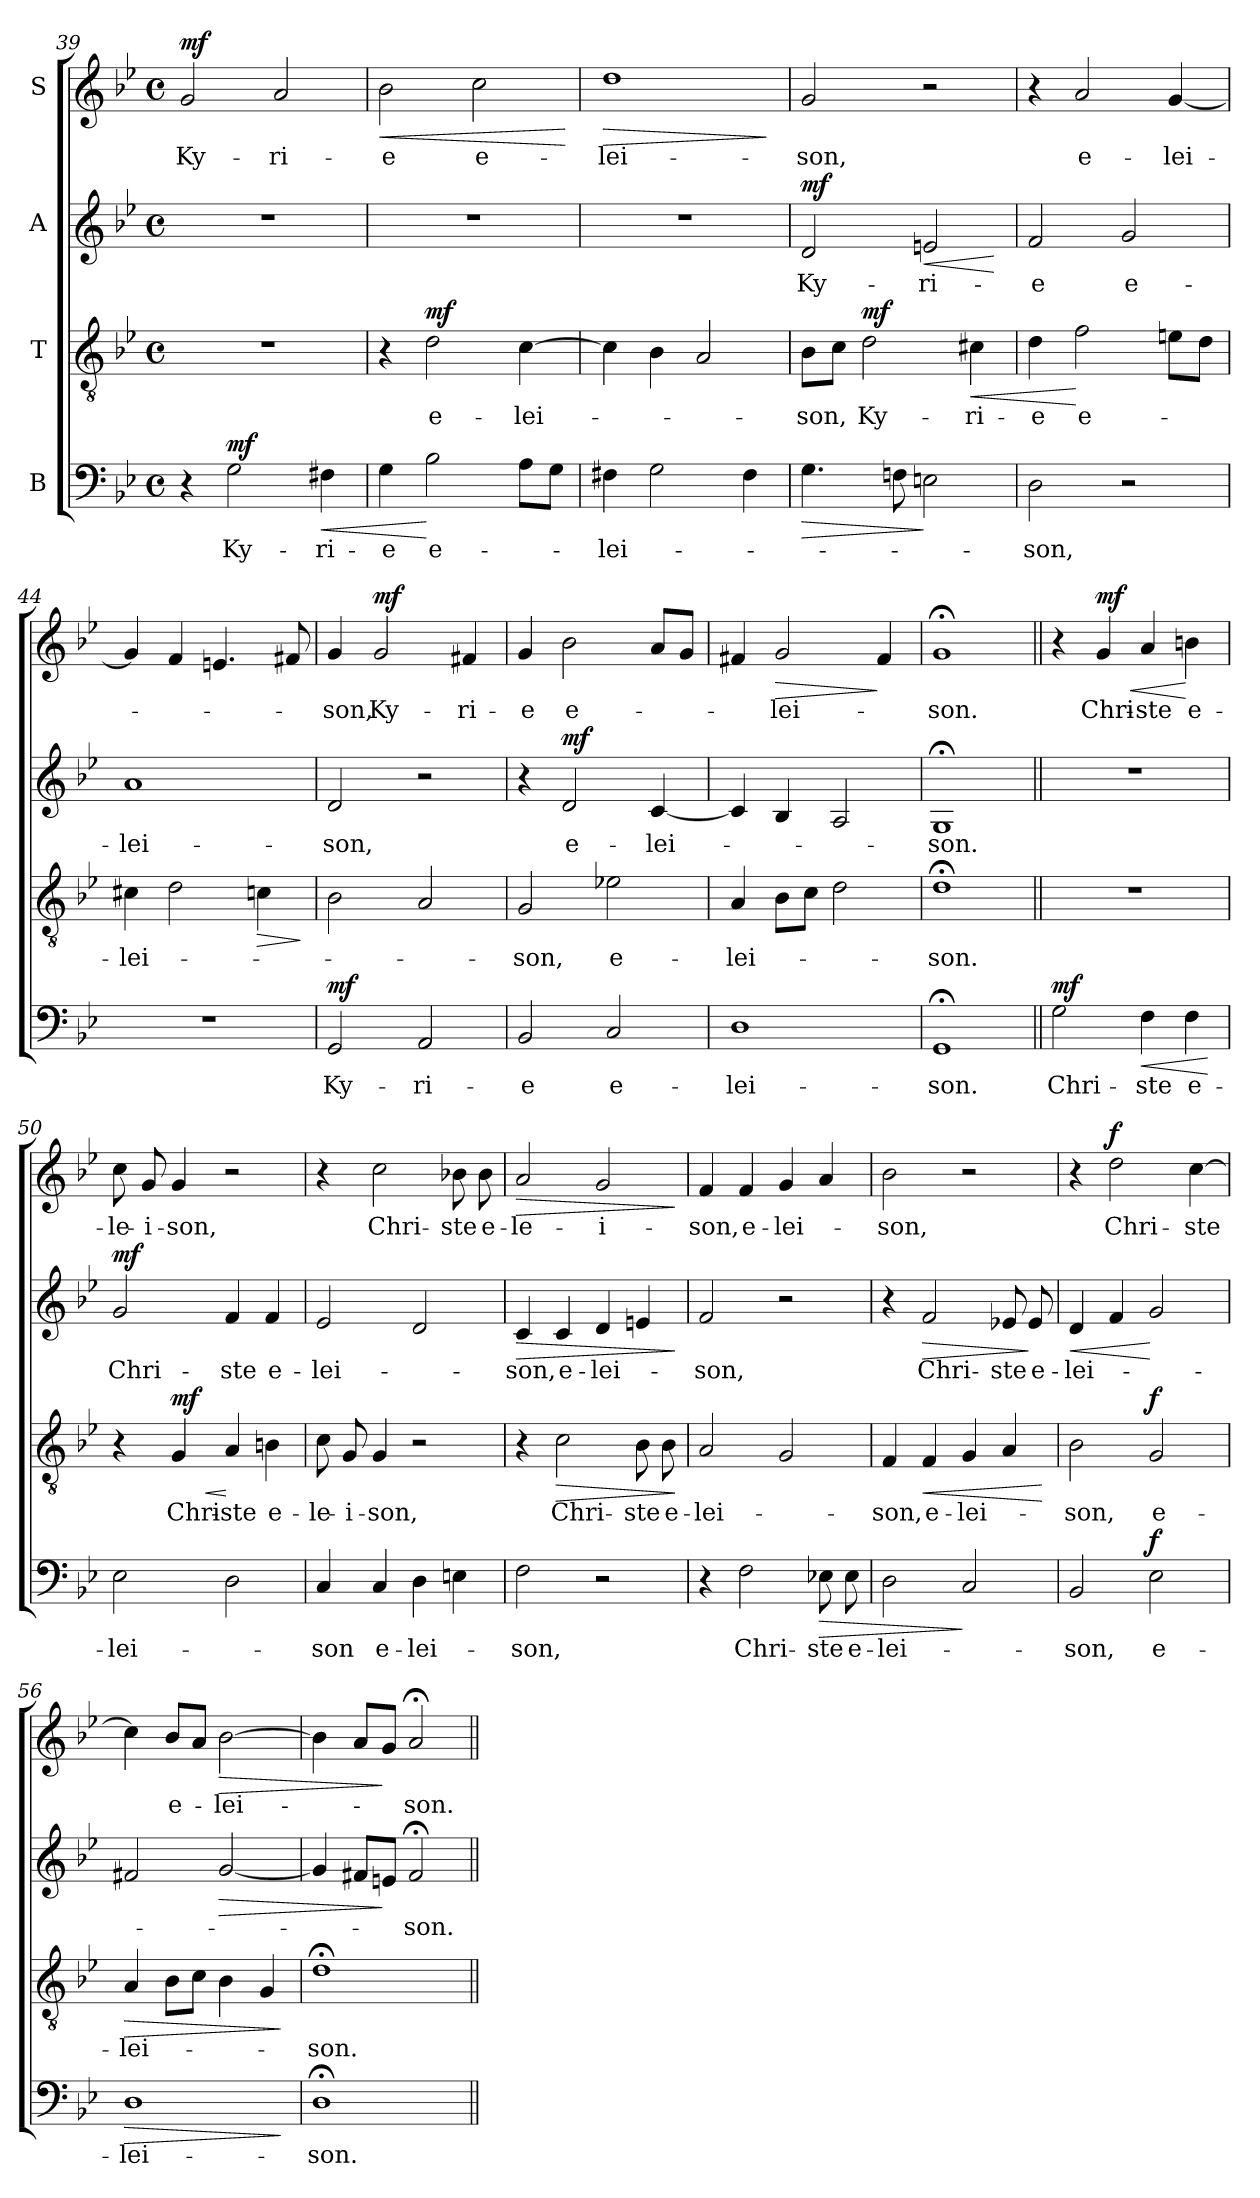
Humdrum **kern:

**kern	**text	**dynam	**kern	**text	**dynam	**kern	**text	**dynam	**kern	**text	**dynam
*part4	*part4	*part4	*part3	*part3	*part3	*part2	*part2	*part2	*part1	*part1	*part1
*staff4	*staff4	*staff4	*staff3	*staff3	*staff3	*staff2	*staff2	*staff2	*staff1	*staff1	*staff1
*I"B	*	*	*I"T	*	*	*I"A	*	*	*I"S	*	*
!!LO:PB:g=z
*clefF4	*	*	*clefGv2	*	*	*clefG2	*	*	*clefG2	*	*
*k[b-e-]	*	*	*k[b-e-]	*	*	*k[b-e-]	*	*	*k[b-e-]	*	*
*B-:	*	*	*B-:	*	*	*B-:	*	*	*B-:	*	*
*M4/4	*	*	*M4/4	*	*	*M4/4	*	*	*M4/4	*	*
*met(c)	*	*	*met(c)	*	*	*met(c)	*	*	*met(c)	*	*
*MM80	*	*	*MM80	*	*	*MM80	*	*	*MM80	*	*
=39	=39	=39	=39	=39	=39	=39	=39	=39	=39	=39	=39
!	!	!	!	!	!	!	!	!	!	!	!LO:DY:a
4r	.	.	1r	.	.	1r	.	.	2g/	Ky-	mf
!	!	!LO:DY:a	!	!	!	!	!	!	!	!	!
2G\	Ky-	mf	.	.	.	.	.	.	.	.	.
.	.	.	.	.	.	.	.	.	2a/	-ri-	.
!	!	!LO:HP:b	!	!	!	!	!	!	!	!	!
4F#X\	-ri-	<	.	.	.	.	.	.	.	.	.
=40	=40	=40	=40	=40	=40	=40	=40	=40	=40	=40	=40
!	!	!	!	!	!	!	!	!	!	!	!LO:HP:b
4G\	-e	.	4r	.	.	1r	.	.	2b-\	-e	<
!	!	!	!	!	!LO:DY:a	!	!	!	!	!	!
2B-\	e-	[	2d\	e-	mf	.	.	.	.	.	.
.	.	.	.	.	.	.	.	.	2cc\	e-	.
8A\L	.	.	[4c\	-lei-	.	.	.	.	.	.	.
8G\J	.	.	.	.	.	.	.	.	.	.	.
.	.	.	.	.	.	.	.	.	.	.	[
=41	=41	=41	=41	=41	=41	=41	=41	=41	=41	=41	=41
!	!	!	!	!	!	!	!	!	!	!	!LO:HP:b
4F#X\	-lei-	.	4c\]	.	.	1r	.	.	1dd	-lei-	>
2G\	.	.	4B-\	.	.	.	.	.	.	.	.
.	.	.	2A/	.	.	.	.	.	.	.	.
4F#\	.	.	.	.	.	.	.	.	.	.	.
.	.	.	.	.	.	.	.	.	.	.	]
=42	=42	=42	=42	=42	=42	=42	=42	=42	=42	=42	=42
!	!	!LO:HP:b	!	!	!	!	!	!LO:DY:a	!	!	!
4.G\	.	>	8B-\L	-son,	.	2d/	Ky-	mf	2g/	-son,	.
.	.	.	8c\J	.	.	.	.	.	.	.	.
!	!	!	!	!	!LO:DY:a	!	!	!	!	!	!
.	.	.	2d\	Ky-	mf	.	.	.	.	.	.
8Fn\	.	.	.	.	.	.	.	.	.	.	.
!	!	!	!	!	!	!	!	!LO:HP:b	!	!	!
2En\	.	]	.	.	.	2en/	-ri-	<	2r	.	.
!	!	!	!	!	!LO:HP:b	!	!	!	!	!	!
.	.	.	4c#X\	-ri-	<	.	.	.	.	.	.
.	.	.	.	.	.	.	.	[	.	.	.
=43	=43	=43	=43	=43	=43	=43	=43	=43	=43	=43	=43
2D\	-son,	.	4d\	-e	.	2f/	-e	.	4r	.	.
.	.	.	2f\	e-	[	.	.	.	2a/	e-	.
2r	.	.	.	.	.	2g/	e-	.	.	.	.
.	.	.	8en\L	.	.	.	.	.	[4g/	-lei-	.
.	.	.	8d\J	.	.	.	.	.	.	.	.
=44	=44	=44	=44	=44	=44	=44	=44	=44	=44	=44	=44
1r	.	.	4c#X\	-lei-	.	1a	-lei-	.	4g/]	.	.
.	.	.	2d\	.	.	.	.	.	4f/	.	.
.	.	.	.	.	.	.	.	.	4.en/	.	.
!	!	!	!	!	!LO:HP:b	!	!	!	!	!	!
.	.	.	4cn\	.	>	.	.	.	.	.	.
.	.	.	.	.	.	.	.	.	8f#X/	.	.
.	.	.	.	.	]	.	.	.	.	.	.
=45	=45	=45	=45	=45	=45	=45	=45	=45	=45	=45	=45
!	!	!LO:DY:a	!	!	!	!	!	!	!	!	!
2GG/	Ky-	mf	2B-\	.	.	2d/	-son,	.	4g/	-son,	.
!	!	!	!	!	!	!	!	!	!	!	!LO:DY:a
.	.	.	.	.	.	.	.	.	2g/	Ky-	mf
2AA/	-ri-	.	2A/	.	.	2r	.	.	.	.	.
.	.	.	.	.	.	.	.	.	4f#X/	-ri-	.
=46	=46	=46	=46	=46	=46	=46	=46	=46	=46	=46	=46
2BB-/	-e	.	2G/	-son,	.	4r	.	.	4g/	-e	.
!	!	!	!	!	!	!	!	!LO:DY:a	!	!	!
.	.	.	.	.	.	2d/	e-	mf	2b-\	e-	.
2C/	e-	.	2e-X\	e-	.	.	.	.	.	.	.
.	.	.	.	.	.	[4c/	-lei-	.	8a/L	.	.
.	.	.	.	.	.	.	.	.	8g/J	.	.
!!LO:LB:g=z
=47	=47	=47	=47	=47	=47	=47	=47	=47	=47	=47	=47
1D	-lei-	.	4A/	-lei-	.	4c/]	.	.	4f#X/	.	.
!	!	!	!	!	!	!	!	!	!	!	!LO:HP:b
.	.	.	8B-\L	.	.	4B-/	.	.	2g/	-lei-	>
.	.	.	8c\J	.	.	.	.	.	.	.	.
.	.	.	2d\	.	.	2A/	.	.	.	.	.
.	.	.	.	.	.	.	.	.	4f#/	.	]
=48	=48	=48	=48	=48	=48	=48	=48	=48	=48	=48	=48
1GG;<	-son.	.	1d;<	-son.	.	1G;<	-son.	.	1g;<	-son.	.
=49||	=49||	=49||	=49||	=49||	=49||	=49||	=49||	=49||	=49||	=49||	=49||
!	!	!LO:DY:a	!	!	!	!	!	!	!	!	!
2G\	Chri-	mf	1r	.	.	1r	.	.	4r	.	.
!	!	!	!	!	!	!	!	!	!	!	!LO:HP:b
!	!	!	!	!	!	!	!	!	!	!	!LO:DY:n=1:a
.	.	.	.	.	.	.	.	.	4g/	Chri-	< mf
!	!	!LO:HP:b	!	!	!	!	!	!	!	!	!
4F\	-ste	<	.	.	.	.	.	.	4a/	-ste	.
4F\	e-	.	.	.	.	.	.	.	4bn\	e-	[
.	.	[	.	.	.	.	.	.	.	.	.
=50	=50	=50	=50	=50	=50	=50	=50	=50	=50	=50	=50
!	!	!	!	!	!	!	!	!LO:DY:a	!	!	!
2E-\	-lei-	.	4r	.	.	2g/	Chri-	mf	8cc\	-le-	.
.	.	.	.	.	.	.	.	.	8g/	-i-	.
!	!	!	!	!	!LO:HP:b	!	!	!	!	!	!
!	!	!	!	!	!LO:DY:n=1:a	!	!	!	!	!	!
.	.	.	4G/	Chri-	< mf	.	.	.	4g/	-son,	.
2D\	.	.	4A/	-ste	[	4f/	-ste	.	2r	.	.
.	.	.	4Bn\	e-	.	4f/	e-	.	.	.	.
=51	=51	=51	=51	=51	=51	=51	=51	=51	=51	=51	=51
4C/	-son	.	8c\	-le-	.	2e-/	-lei-	.	4r	.	.
.	.	.	8G/	-i-	.	.	.	.	.	.	.
4C/	e-	.	4G/	-son,	.	.	.	.	2cc\	Chri-	.
4D\	-lei-	.	2r	.	.	2d/	.	.	.	.	.
4En\	.	.	.	.	.	.	.	.	8b-X\	-ste	.
.	.	.	.	.	.	.	.	.	8b-\	e-	.
=52	=52	=52	=52	=52	=52	=52	=52	=52	=52	=52	=52
!	!	!	!	!	!	!	!	!LO:HP:b	!	!	!LO:HP:b
2F\	-son,	.	4r	.	.	4c/	-son,	>	2a/	-le-	>
!	!	!	!	!	!LO:HP:b	!	!	!	!	!	!
.	.	.	2c\	Chri-	>	4c/	e-	.	.	.	.
2r	.	.	.	.	.	4d/	-lei-	.	2g/	-i-	.
.	.	.	8B-\	-ste	.	4en/	.	.	.	.	.
.	.	.	8B-\	e-	.	.	.	.	.	.	.
.	.	.	.	.	]	.	.	]	.	.	]
=53	=53	=53	=53	=53	=53	=53	=53	=53	=53	=53	=53
4r	.	.	2A/	-lei-	.	2f/	-son,	.	4f/	-son,	.
2F\	Chri-	.	.	.	.	.	.	.	4f/	e-	.
.	.	.	2G/	.	.	2r	.	.	4g/	-lei-	.
!	!	!LO:HP:b	!	!	!	!	!	!	!	!	!
8E-X\	-ste	>	.	.	.	.	.	.	4a/	.	.
8E-\	e-	.	.	.	.	.	.	.	.	.	.
!!LO:LB:g=z
=54	=54	=54	=54	=54	=54	=54	=54	=54	=54	=54	=54
2D\	-lei-	.	4F/	-son,	.	4r	.	.	2b-\	-son,	.
!	!	!	!	!	!LO:HP:b	!	!	!LO:HP:b	!	!	!
.	.	.	4F/	e-	<	2f/	Chri-	>	.	.	.
2C/	.	]	4G/	-lei-	.	.	.	.	2r	.	.
.	.	.	4A/	.	.	8e-X/	-ste	.	.	.	.
.	.	.	.	.	.	8e-/	e-	]	.	.	.
.	.	.	.	.	[	.	.	.	.	.	.
=55	=55	=55	=55	=55	=55	=55	=55	=55	=55	=55	=55
!	!	!	!	!	!	!	!	!LO:HP:b	!	!	!
2BB-/	-son,	.	2B-\	-son,	.	4d/	-lei-	<	4r	.	.
!	!	!	!	!	!	!	!	!	!	!	!LO:DY:a
.	.	.	.	.	.	4f/	.	.	2dd\	Chri-	f
!	!	!LO:DY:a	!	!	!LO:DY:a	!	!	!	!	!	!
2E-\	e-	f	2G/	e-	f	2g/	.	[	.	.	.
.	.	.	.	.	.	.	.	.	[4cc\	-ste	.
=56	=56	=56	=56	=56	=56	=56	=56	=56	=56	=56	=56
!	!	!LO:HP:b	!	!	!LO:HP:b	!	!	!	!	!	!
1D	-lei-	>	4A/	-lei-	>	2f#X/	.	.	4cc\]	.	.
.	.	.	8B-\L	.	.	.	.	.	8b-/L	e-	.
.	.	.	8c\J	.	.	.	.	.	8a/J	.	.
!	!	!	!	!	!	!	!	!LO:HP:b	!	!	!LO:HP:b
.	.	.	4B-\	.	.	[2g/	.	>	[2b-\	-lei-	>
.	.	.	4G/	.	.	.	.	.	.	.	.
.	.	]	.	.	]	.	.	.	.	.	.
=57	=57	=57	=57	=57	=57	=57	=57	=57	=57	=57	=57
1D;<	-son.	.	1d;<	-son.	.	4g/]	.	.	4b-\]	.	.
.	.	.	.	.	.	8f#X/L	.	.	8a/L	.	.
.	.	.	.	.	.	8en/J	.	]	8g/J	.	]
.	.	.	.	.	.	2f#;</	-son.	.	2a;</	-son.	.
=||	=||	=||	=||	=||	=||	=||	=||	=||	=||	=||	=||
*-	*-	*-	*-	*-	*-	*-	*-	*-	*-	*-	*-
